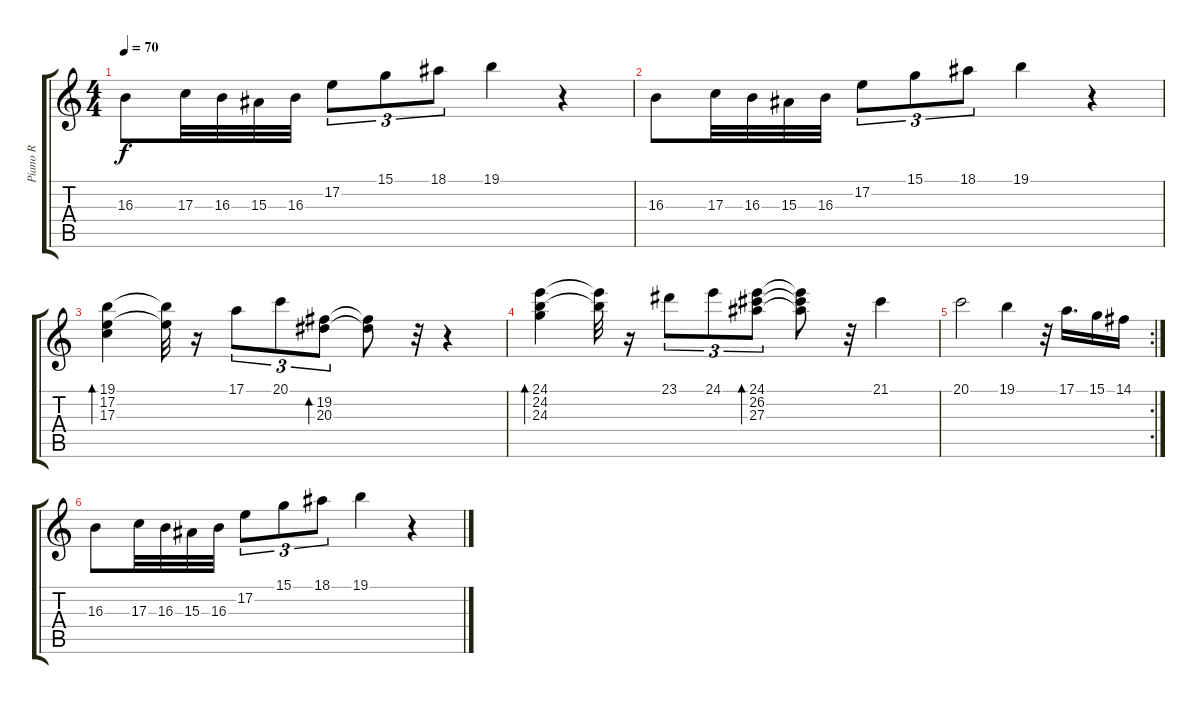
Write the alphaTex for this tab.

\track ("Piano R" "Piano R") {instrument acousticgrandpiano}
\staff {score tabs}
\tuning (E4 B3 G3 D3 A2 E2) {hide}
\ts (4 4)
\tempo 70
\clef g2
\ks c
16.3.8{dy f instrument acousticgrandpiano} 17.3.32 16.3.32 15.3.32 16.3.32 17.2.8{tu (3 2)} 15.1.8{tu (3 2)} 18.1.8{tu (3 2)} 19.1.4 r.4 |
16.3.8 17.3.32 16.3.32 15.3.32 16.3.32 17.2.8{tu (3 2)} 15.1.8{tu (3 2)} 18.1.8{tu (3 2)} 19.1.4 r.4 |
(19.1 17.2 17.3).4{bd 120} (19.1{t} 17.2{t}).32 r.16 17.1.8{tu (3 2)} 20.1.8{tu (3 2)} (19.2 20.3).8{tu (3 2) bd 120} (19.2{t} 20.3{t}).8 r.32 r.4 |
(24.1 24.2 24.3).4{bd 120} (24.1{t} 24.2{t}).32 r.16 23.1.8{tu (3 2)} 24.1.8{tu (3 2)} (24.1 26.2 27.3).8{tu (3 2) bd 120} (24.1{t} 26.2{t} 27.3{t}).8 r.32 21.1.4 |
\rc 2
20.1.2 19.1.4 r.32 17.1.16{d} 15.1.16 14.1.16 |
16.3.8 17.3.32 16.3.32 15.3.32 16.3.32 17.2.8{tu (3 2)} 15.1.8{tu (3 2)} 18.1.8{tu (3 2)} 19.1.4 r.4
